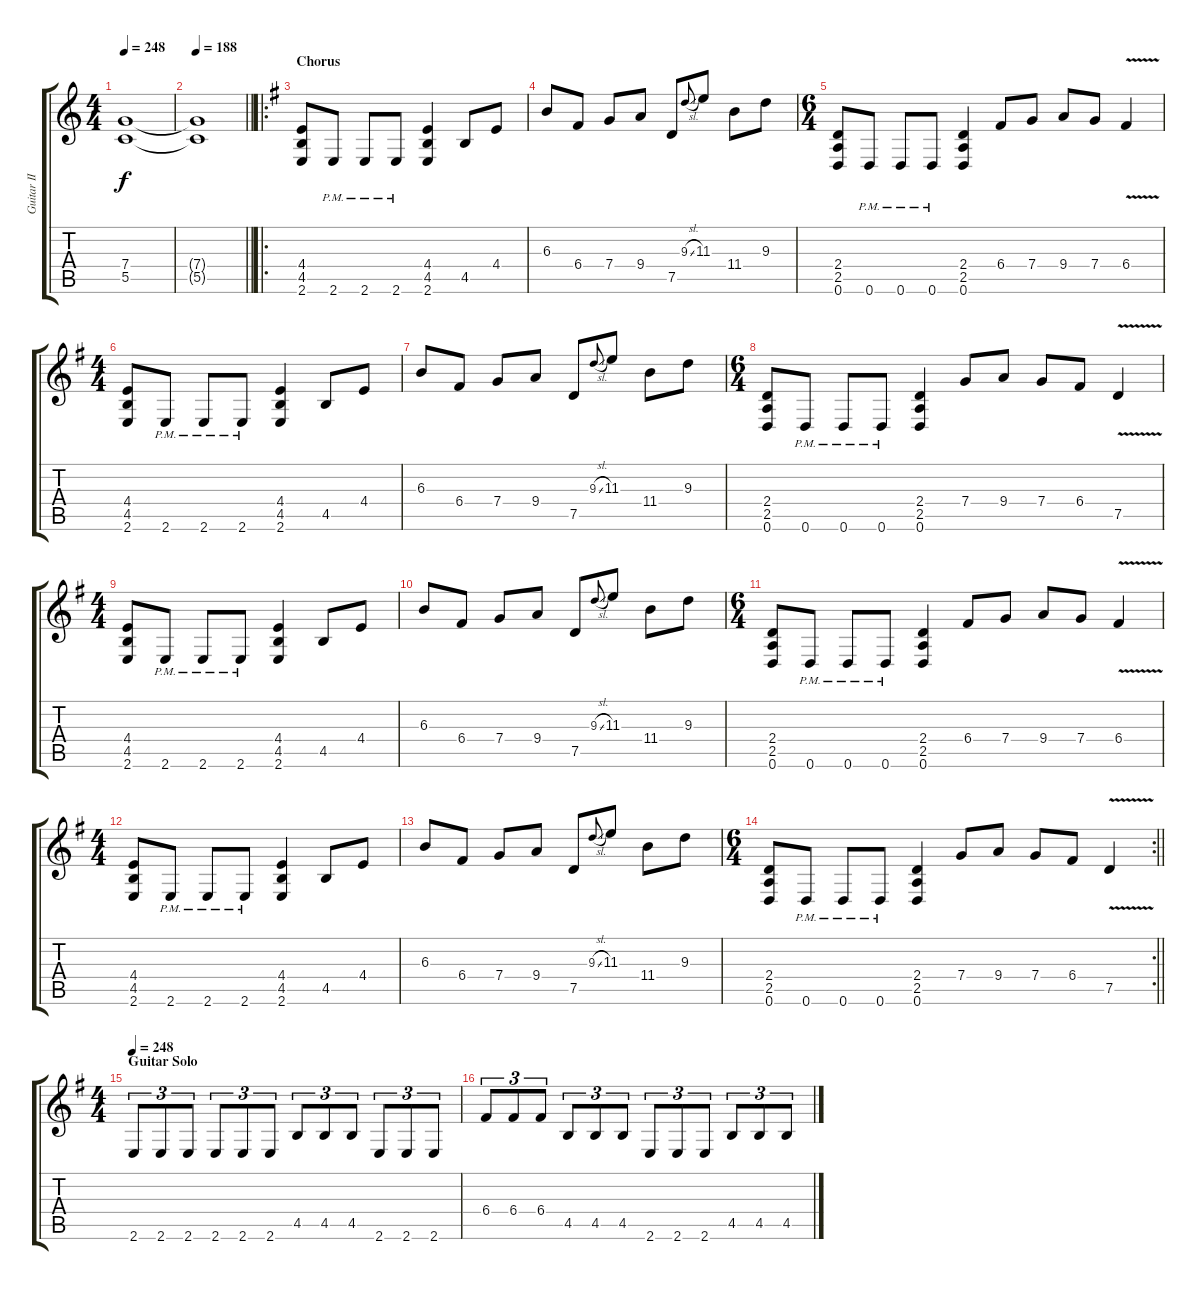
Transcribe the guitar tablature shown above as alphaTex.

\track ("Guitar II" "Guitar II") {instrument distortionguitar}
\staff {score tabs}
\tuning (D4 A3 F3 C3 G2 D2) {hide}
\ts (4 4)
\tempo 248
\clef g2
\ks c
(7.4 5.5).1{dy f} |
\tempo 188
\barLineRight lightlight
(7.4{t} 5.5{t}).1 |
\ro
\section ("" "Chorus")
\ks g
(4.4 4.5 2.6).8 2.6{pm}.8 2.6{pm}.8 2.6{pm}.8 (4.4 4.5 2.6).4 4.5.8 4.4.8 |
6.3.8 6.4.8 7.4.8 9.4.8 7.5.8 9.3{sl}.8{gr onbeat} 11.3.8 11.4.8 9.3.8 |
\ts (6 4)
(2.4 2.5 0.6).8 0.6{pm}.8 0.6{pm}.8 0.6{pm}.8 (2.4 2.5 0.6).4 6.4.8 7.4.8 9.4.8 7.4.8 6.4{v}.4 |
\ts (4 4)
(4.4 4.5 2.6).8 2.6{pm}.8 2.6{pm}.8 2.6{pm}.8 (4.4 4.5 2.6).4 4.5.8 4.4.8 |
6.3.8 6.4.8 7.4.8 9.4.8 7.5.8 9.3{sl}.8{gr onbeat} 11.3.8 11.4.8 9.3.8 |
\ts (6 4)
(2.4 2.5 0.6).8 0.6{pm}.8 0.6{pm}.8 0.6{pm}.8 (2.4 2.5 0.6).4 7.4.8 9.4.8 7.4.8 6.4.8 7.5{v}.4 |
\ts (4 4)
(4.4 4.5 2.6).8 2.6{pm}.8 2.6{pm}.8 2.6{pm}.8 (4.4 4.5 2.6).4 4.5.8 4.4.8 |
6.3.8 6.4.8 7.4.8 9.4.8 7.5.8 9.3{sl}.8{gr onbeat} 11.3.8 11.4.8 9.3.8 |
\ts (6 4)
(2.4 2.5 0.6).8 0.6{pm}.8 0.6{pm}.8 0.6{pm}.8 (2.4 2.5 0.6).4 6.4.8 7.4.8 9.4.8 7.4.8 6.4{v}.4 |
\ts (4 4)
(4.4 4.5 2.6).8 2.6{pm}.8 2.6{pm}.8 2.6{pm}.8 (4.4 4.5 2.6).4 4.5.8 4.4.8 |
6.3.8 6.4.8 7.4.8 9.4.8 7.5.8 9.3{sl}.8{gr onbeat} 11.3.8 11.4.8 9.3.8 |
\rc 2
\ts (6 4)
\barLineRight lightlight
(2.4 2.5 0.6).8 0.6{pm}.8 0.6{pm}.8 0.6{pm}.8 (2.4 2.5 0.6).4 7.4.8 9.4.8 7.4.8 6.4.8 7.5{v}.4 |
\ts (4 4)
\section ("" "Guitar Solo")
\tempo 248
2.6.8{tu (3 2) volume 10} 2.6.8{tu (3 2)} 2.6.8{tu (3 2)} 2.6.8{tu (3 2)} 2.6.8{tu (3 2)} 2.6.8{tu (3 2)} 4.5.8{tu (3 2)} 4.5.8{tu (3 2)} 4.5.8{tu (3 2)} 2.6.8{tu (3 2)} 2.6.8{tu (3 2)} 2.6.8{tu (3 2)} |
6.4.8{tu (3 2)} 6.4.8{tu (3 2)} 6.4.8{tu (3 2)} 4.5.8{tu (3 2)} 4.5.8{tu (3 2)} 4.5.8{tu (3 2)} 2.6.8{tu (3 2)} 2.6.8{tu (3 2)} 2.6.8{tu (3 2)} 4.5.8{tu (3 2)} 4.5.8{tu (3 2)} 4.5.8{tu (3 2)}
